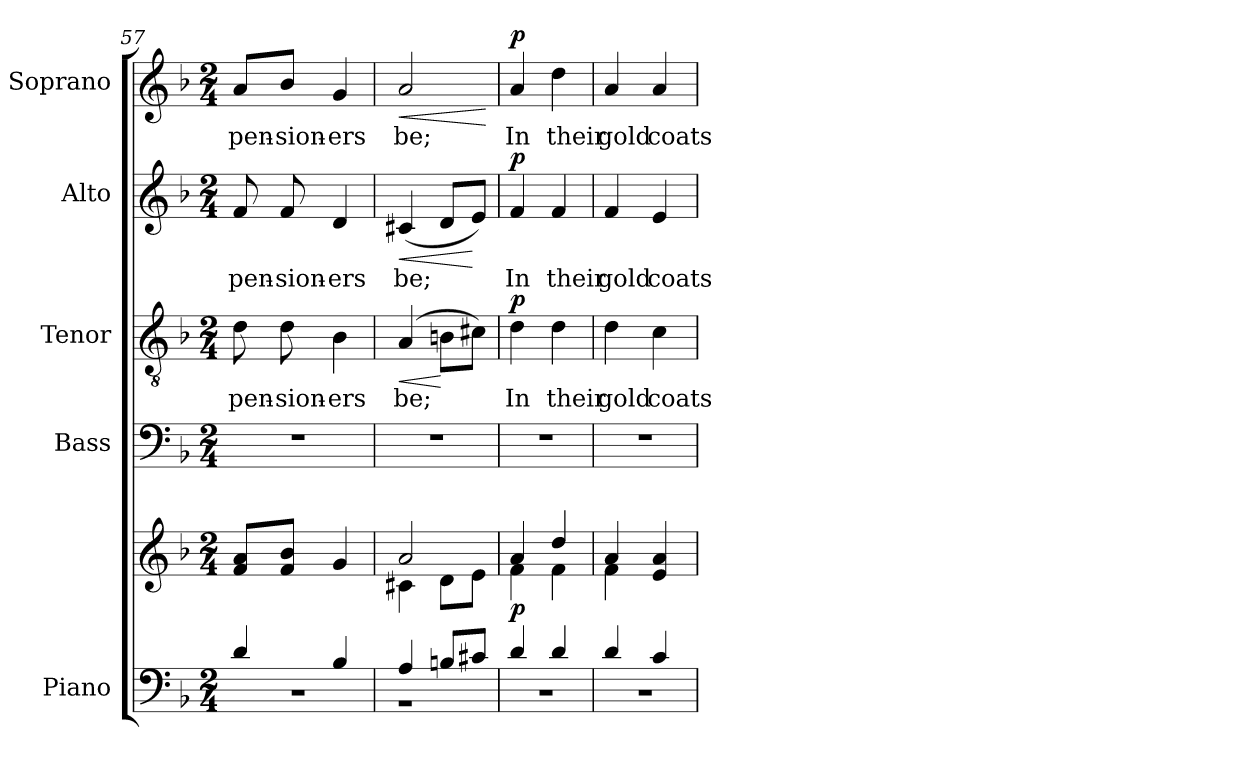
**kern	**kern	**dynam	**kern	**kern	**text	**dynam	**kern	**text	**dynam	**kern	**text	**dynam
*part5	*part5	*part5	*part4	*part3	*part3	*part3	*part2	*part2	*part2	*part1	*part1	*part1
*staff6	*staff5	*staff5/6	*staff4	*staff3	*staff3	*staff3	*staff2	*staff2	*staff2	*staff1	*staff1	*staff1
*I"Piano	*	*	*I"Bass	*I"Tenor	*	*	*I"Alto	*	*	*I"Soprano	*	*
*I'Pno.	*	*	*I'B.	*I'T.	*	*	*I'A.	*	*	*I'S.	*	*
*clefF4	*clefG2	*	*clefF4	*clefGv2	*	*	*clefG2	*	*	*clefG2	*	*
*	*	*	*	*ITrd7c12	*	*	*	*	*	*	*	*
*k[b-]	*k[b-]	*	*k[b-]	*k[b-]	*	*	*k[b-]	*	*	*k[b-]	*	*
*F:	*F:	*	*F:	*F:	*	*	*F:	*	*	*F:	*	*
*M2/4	*M2/4	*	*M2/4	*M2/4	*	*	*M2/4	*	*	*M2/4	*	*
=57	=57	=57	=57	=57	=57	=57	=57	=57	=57	=57	=57	=57
*^	*	*	*	*	*	*	*	*	*	*	*	*
!	!LO:N:vis=1	!	!	!LO:N:vis=1	!	!	!	!	!	!	!	!	!
!	!	!	!	!	!	!LO:LY:b:color=#000000	!	!	!	!	!	!	!
!	!	!	!	!	!	!	!	!	!LO:LY:b:color=#000000	!	!	!	!
!	!	!	!	!	!	!	!	!	!	!	!	!LO:LY:b:color=#000000	!
4di/	2r	8fi/ 8aiL	.	2r	8Di\	pen-	.	8fi/	pen-	.	8ai/L	pen-	.
!	!	!	!	!	!	!LO:LY:b:color=#000000	!	!	!	!	!	!	!
!	!	!	!	!	!	!	!	!	!LO:LY:b:color=#000000	!	!	!	!
!	!	!	!	!	!	!	!	!	!	!	!	!LO:LY:b:color=#000000	!
.	.	8fi/ 8b-iJ	.	.	8Di\	-sion-	.	8fi/	-sion-	.	8b-i/J	-sion-	.
!	!	!	!	!	!	!LO:LY:b:color=#000000	!	!	!	!	!	!	!
!	!	!	!	!	!	!	!	!	!LO:LY:b:color=#000000	!	!	!	!
!	!	!	!	!	!	!	!	!	!	!	!	!LO:LY:b:color=#000000	!
4B-i/	.	4gi/	.	.	4BB-i\	-ers	.	4di/	-ers	.	4gi/	-ers	.
=58	=58	=58	=58	=58	=58	=58	=58	=58	=58	=58	=58	=58	=58
!	!LO:N:vis=1	!	!	!LO:N:vis=1	!	!	!	!	!	!	!	!	!
*	*	*^	*	*	*	*	*	*	*	*	*	*	*
!	!	!	!	!	!	!	!LO:LY:b:color=#000000	!LO:HP:b	!	!	!	!	!	!
!	!	!	!	!	!	!	!	!	!	!LO:LY:b:color=#000000	!LO:HP:b	!	!	!
!	!	!	!	!	!	!	!	!	!	!	!	!	!LO:LY:b:color=#000000	!LO:HP:b
4Ai/	2r	2ai/	4c#Xi\	.	2r	(4AAi/	be;	<	(4c#Xi/	be;	<	2ai/	be;	<
8Bni/L	.	.	8di\L	.	.	8BBni\L	.	[	8di/L	.	.	.	.	.
8c#Xi/J	.	.	8ei\J	.	.	8C#Xi\J)	.	.	8ei/J)	.	[	.	.	.
*v	*v	*	*	*	*	*	*	*	*	*	*	*	*	*
*	*v	*v	*	*	*	*	*	*	*	*	*	*	*
.	.	.	.	.	.	.	.	.	.	.	.	[
!!LO:LB:g=z
=59	=59	=59	=59	=59	=59	=59	=59	=59	=59	=59	=59	=59
*^	*	*	*	*	*	*	*	*	*	*	*	*
!	!LO:N:vis=1	!	!	!LO:N:vis=1	!	!	!	!	!	!	!	!	!
*	*	*^	*	*	*	*	*	*	*	*	*	*	*
!	!	!	!	!	!	!	!LO:LY:b:color=#000000	!	!	!	!	!	!	!
!	!	!	!	!	!	!	!	!	!	!LO:LY:b:color=#000000	!	!	!	!
!	!	!	!	!	!	!	!	!	!	!	!	!	!LO:LY:b:color=#000000	!
4di/	2r	4ai/	4fi\	p	2r	4Di\	In	p	4fi/	In	p	4ai/	In	p
!	!	!	!	!	!	!	!LO:LY:b:color=#000000	!	!	!	!	!	!	!
!	!	!	!	!	!	!	!	!	!	!LO:LY:b:color=#000000	!	!	!	!
!	!	!	!	!	!	!	!	!	!	!	!	!	!LO:LY:b:color=#000000	!
4di/	.	4ddi/	4fi\	.	.	4Di\	their	.	4fi/	their	.	4ddi\	their	.
=60	=60	=60	=60	=60	=60	=60	=60	=60	=60	=60	=60	=60	=60	=60
!	!LO:N:vis=1	!	!	!	!LO:N:vis=1	!	!	!	!	!	!	!	!	!
!	!	!	!	!	!	!	!LO:LY:b:color=#000000	!	!	!	!	!	!	!
!	!	!	!	!	!	!	!	!	!	!LO:LY:b:color=#000000	!	!	!	!
!	!	!	!	!	!	!	!	!	!	!	!	!	!LO:LY:b:color=#000000	!
4di/	2r	4ai/	4fi\	.	2r	4Di\	gold	.	4fi/	gold	.	4ai/	gold	.
!	!	!	!	!	!	!	!LO:LY:b:color=#000000	!	!	!	!	!	!	!
!	!	!	!	!	!	!	!	!	!	!LO:LY:b:color=#000000	!	!	!	!
!	!	!	!	!	!	!	!	!	!	!	!	!	!LO:LY:b:color=#000000	!
4ci/	.	4ei/ 4ai	4ryy	.	.	4Ci\	coats	.	4ei/	coats	.	4ai/	coats	.
*v	*v	*	*	*	*	*	*	*	*	*	*	*	*	*
*	*v	*v	*	*	*	*	*	*	*	*	*	*	*
=	=	=	=	=	=	=	=	=	=	=	=	=
*-	*-	*-	*-	*-	*-	*-	*-	*-	*-	*-	*-	*-
